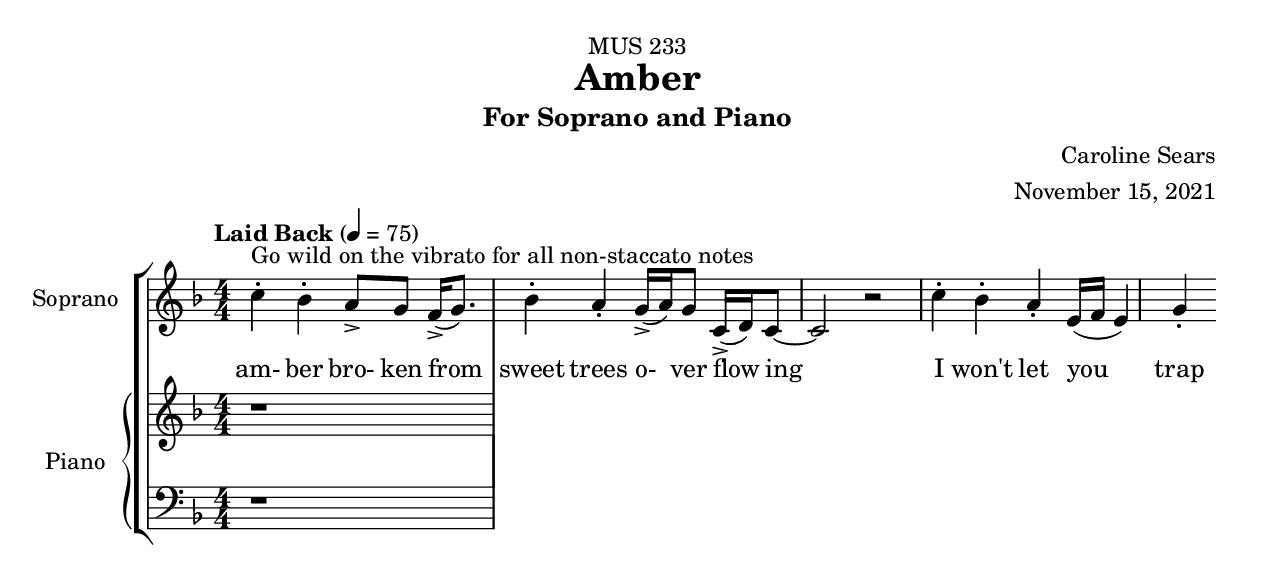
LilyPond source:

%%%%%%%%%%%%%%%%%%%% Header + Paper Dimensions %%%%%%%%%%%%%%%%%%%%
\header {
  title = "Amber"
    subtitle = "For Soprano and Piano"
    dedication = "MUS 233"
    composer = "Caroline Sears"
    arranger = "November 15, 2021"
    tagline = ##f

}
\paper {
  #(set-paper-size "ansi a")
  #(define top-margin (* 0.75 in))
}

%%%%%%%%%%%%%%%%%%%% Musical/Lyrical Content %%%%%%%%%%%%%%%%%%%%%%%%%%

%%%%% VOICE PART %%%%%%%%%%%
theNotes = \relative c'' {
    \set Staff.midiInstrument = "flute"
    \key f \major % C mixolydian
    \numericTimeSignature \time 4/4
    \tempo "Laid Back" 4 = 75 

    %%Intro %%

    %% Verse 1 %%
    c4\staccato^\markup{"Go wild on the vibrato for all non-staccato notes"} bes4\staccato  a8\accent g8 f16\accent (g8.) | bes4\staccato  a\staccato g16\accent (a16) g8 c,16\accent (d16) c8~ |
    c2 r2 | c'4\staccato bes4\staccato  a4\staccato  e16 (f16 e4) | g4\staccato 
    %% Verse 2 %%

    %% Breakdown %%

    %% Verse 3? %%

    %% End %%
    
  }

theWords =  \lyricmode {

      %% Verse 1%%%
      am- ber bro- ken from
      sweet trees o- ver flow ing
      I won't let you trap me
      in your shiny stones
  }

%%%%%% PIANO PART %%%%%%%%%%
righthand =\relative c' {
    \set Staff.midiInstrument = "piano"
    \key f \major
    \numericTimeSignature \time 4/4
    r1
  }

lefthand = \relative c' {
    \set Staff.midiInstrument = "piano"
    \key f \major
    \numericTimeSignature \time 4/4
    \clef "bass"
    r1
  }

%%%%%%%%%%%%%%%%%%%%%%% Score Setup %%%%%%%%%%%%%%%%%%%%%%%%%%%%%%%%%%%
\score {
\new StaffGroup <<
  \new Staff \with {instrumentName = "Soprano" 
    shortInstrumentName = #"Sop. "}
  \new Voice = vocals \theNotes
  \new Lyrics \lyricsto vocals \theWords
  

  \new PianoStaff \with { instrumentName = "Piano" 
    shortInstrumentName = #"Pno. "}
  <<
    \new Staff = "upper" \righthand
    \new Staff = "lower" \lefthand
  >>
>>

  \layout {}
  \midi {}
}